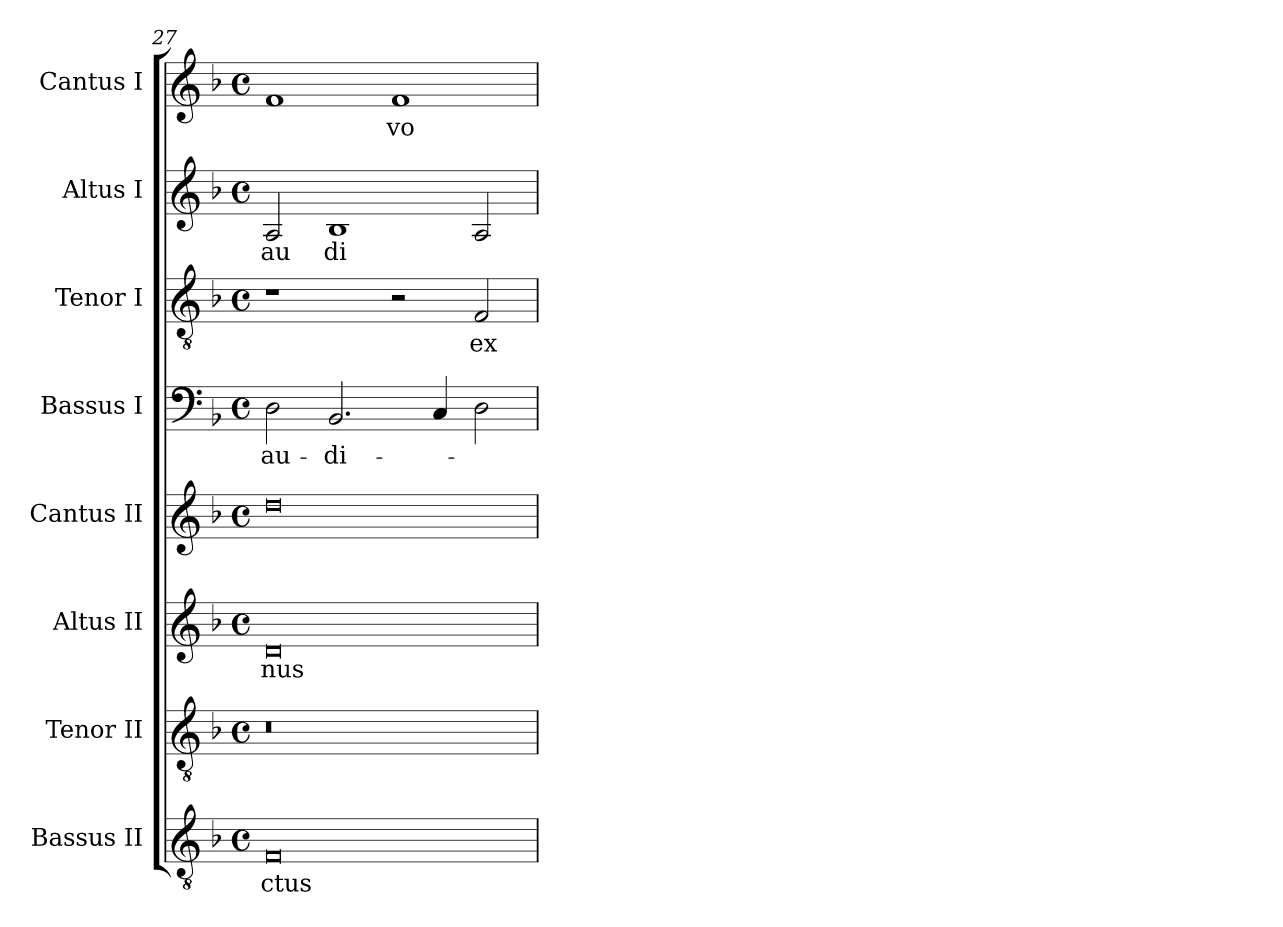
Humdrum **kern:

**kern	**text	**kern	**kern	**text	**kern	**kern	**text	**kern	**text	**kern	**text	**kern	**text
*part8	*part8	*part7	*part6	*part6	*part5	*part4	*part4	*part3	*part3	*part2	*part2	*part1	*part1
*staff8	*staff8	*staff7	*staff6	*staff6	*staff5	*staff4	*staff4	*staff3	*staff3	*staff2	*staff2	*staff1	*staff1
*I"Bassus II	*	*I"Tenor II	*I"Altus II	*	*I"Cantus II	*I"Bassus I	*	*I"Tenor I	*	*I"Altus I	*	*I"Cantus I	*
!!LO:PB:g=z
*clefGv2	*	*clefGv2	*clefG2	*	*clefG2	*clefF4	*	*clefGv2	*	*clefG2	*	*clefG2	*
*k[b-]	*	*k[b-]	*k[b-]	*	*k[b-]	*k[b-]	*	*k[b-]	*	*k[b-]	*	*k[b-]	*
*F:	*	*F:	*F:	*	*F:	*F:	*	*F:	*	*F:	*	*F:	*
*M4/4	*	*M4/4	*M4/4	*	*M4/4	*M4/4	*	*M4/4	*	*M4/4	*	*M4/4	*
*met(c)	*	*met(c)	*met(c)	*	*met(c)	*met(c)	*	*met(c)	*	*met(c)	*	*met(c)	*
=27	=27	=27	=27	=27	=27	=27	=27	=27	=27	=27	=27	=27	=27
!	!LO:LY:b:cj	!	!	!LO:LY:b:cj	!	!	!LO:LY:b:cj	!	!	!	!LO:LY:b:cj	!	!
0F	ctus	0r	0d	nus	0dd	2D\	au-	1r	.	2A/	-au	1f	.
!	!	!	!	!	!	!	!LO:LY:b:cj	!	!	!	!LO:LY:b:cj	!	!
.	.	.	.	.	.	2.BB-/	-di-	.	.	1B-	di	.	.
!	!	!	!	!	!	!	!	!	!	!	!	!	!LO:LY:b:cj
.	.	.	.	.	.	.	.	2r	.	.	.	1f	vo
.	.	.	.	.	.	4C/	.	.	.	.	.	.	.
!	!	!	!	!	!	!	!	!	!LO:LY:b:cj	!	!	!	!
.	.	.	.	.	.	2D\	.	2F/	ex-	2A/	.	.	.
=	=	=	=	=	=	=	=	=	=	=	=	=	=
*-	*-	*-	*-	*-	*-	*-	*-	*-	*-	*-	*-	*-	*-
